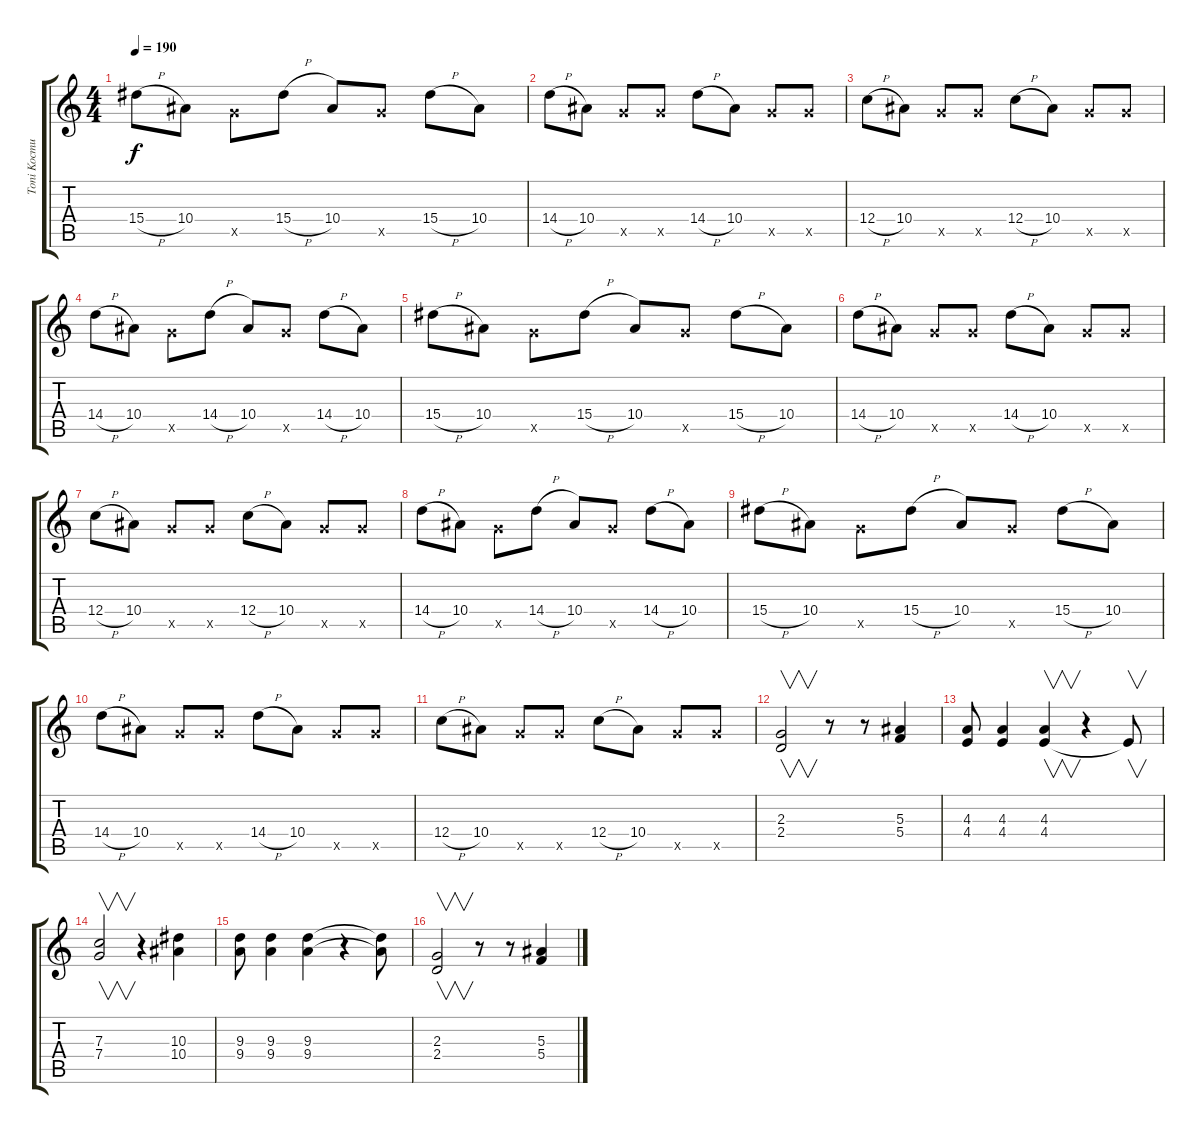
\track ("Toni Kocmut" "Toni Kocmu") {instrument distortionguitar}
\staff {score tabs}
\tuning (D4 A3 F3 C3 G2 D2) {hide}
\ts (4 4)
\tempo 190
\clef g2
\ks c
15.4{h}.8{dy f} 10.4.8 12.5{x}.8 15.4{h}.8 10.4.8 12.5{x}.8 15.4{h}.8 10.4.8 |
14.4{h}.8 10.4.8 12.5{x}.8 12.5{x}.8 14.4{h}.8 10.4.8 12.5{x}.8 12.5{x}.8 |
12.4{h}.8 10.4.8 12.5{x}.8 12.5{x}.8 12.4{h}.8 10.4.8 12.5{x}.8 12.5{x}.8 |
14.4{h}.8 10.4.8 12.5{x}.8 14.4{h}.8 10.4.8 12.5{x}.8 14.4{h}.8 10.4.8 |
15.4{h}.8 10.4.8 12.5{x}.8 15.4{h}.8 10.4.8 12.5{x}.8 15.4{h}.8 10.4.8 |
14.4{h}.8 10.4.8 12.5{x}.8 12.5{x}.8 14.4{h}.8 10.4.8 12.5{x}.8 12.5{x}.8 |
12.4{h}.8 10.4.8 12.5{x}.8 12.5{x}.8 12.4{h}.8 10.4.8 12.5{x}.8 12.5{x}.8 |
14.4{h}.8 10.4.8 12.5{x}.8 14.4{h}.8 10.4.8 12.5{x}.8 14.4{h}.8 10.4.8 |
15.4{h}.8 10.4.8 12.5{x}.8 15.4{h}.8 10.4.8 12.5{x}.8 15.4{h}.8 10.4.8 |
14.4{h}.8 10.4.8 12.5{x}.8 12.5{x}.8 14.4{h}.8 10.4.8 12.5{x}.8 12.5{x}.8 |
12.4{h}.8 10.4.8 12.5{x}.8 12.5{x}.8 12.4{h}.8 10.4.8 12.5{x}.8 12.5{x}.8 |
(2.3 2.4).2{v} r.8 r.8 (5.3 5.4).4 |
(4.3 4.4).8 (4.3 4.4).4 (4.3 4.4).4{v} r.4 4.4{t}.8{v} |
(7.3 7.4).2{v} r.4 (10.3 10.4).4 |
(9.3 9.4).8 (9.3 9.4).4 (9.3 9.4).4 r.4 (9.3{t} 9.4{t}).8 |
(2.3 2.4).2{v} r.8 r.8 (5.3 5.4).4
